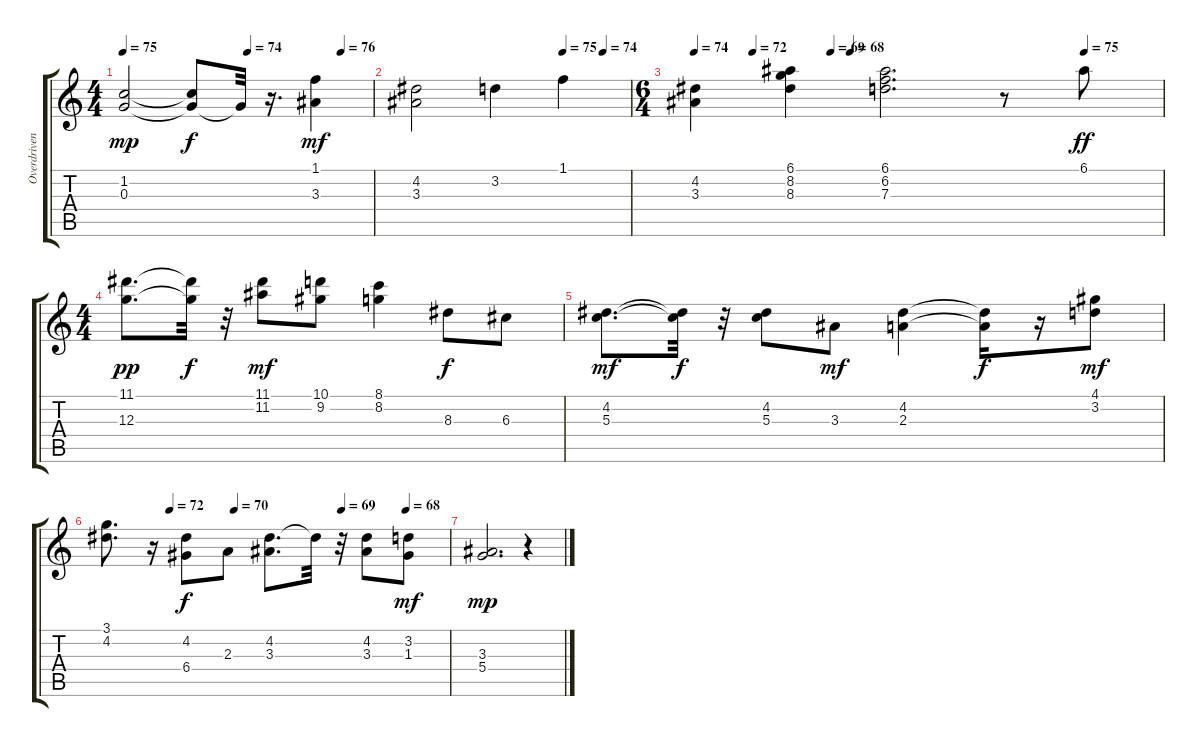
\track ("Overdriven Guitar" "Overdriven") {instrument overdrivenguitar}
\staff {score tabs}
\tuning (E4 B3 G3 D3 A2 E2) {hide}
\ts (4 4)
\tempo 75
\tempo (74 0.5)
\tempo (76 0.875)
\clef g2
\ks c
(1.2 0.3).2{dy mp} (1.2{t} 0.3{t}).8{dy f} 0.3{t}.32 r.16{d} (1.1 3.3).4{dy mf} |
\tempo (75 0.6875)
\tempo (74 0.875)
(4.2 3.3).2 3.2.4 1.1.4 |
\ts (6 4)
\tempo 74
\tempo (72 0.125)
\tempo (69 0.2916666666666667)
\tempo (68 0.3333333333333333)
\tempo (75 0.8333333333333334)
(4.2 3.3).4 (6.1 8.2 8.3).4 (6.1 6.2 7.3).2{d} r.8 6.1.8{dy ff} |
\ts (4 4)
(11.1 12.3).8{d dy pp} (11.1{t} 12.3{t}).32{dy f} r.32 (11.1 11.2).8{dy mf} (10.1 9.2).8 (8.1 8.2).4 8.3.8{dy f} 6.3.8 |
(4.2 5.3).8{d dy mf} (4.2{t} 5.3{t}).32{dy f} r.32 (4.2 5.3).8 3.3.8{dy mf} (4.2 2.3).4 (4.2{t} 2.3{t}).16{dy f} r.16 (4.1 3.2).8{dy mf} |
\tempo (72 0.1875)
\tempo (70 0.375)
\tempo (69 0.6875)
\tempo (68 0.875)
(3.1 4.2).8{d} r.16 (4.2 6.4).8{dy f} 2.3.8 (4.2 3.3).8{d} 4.2{t}.32 r.32 (4.2 3.3).8 (3.2 1.3).8{dy mf} |
(3.3 5.4).2{d dy mp} r.4
